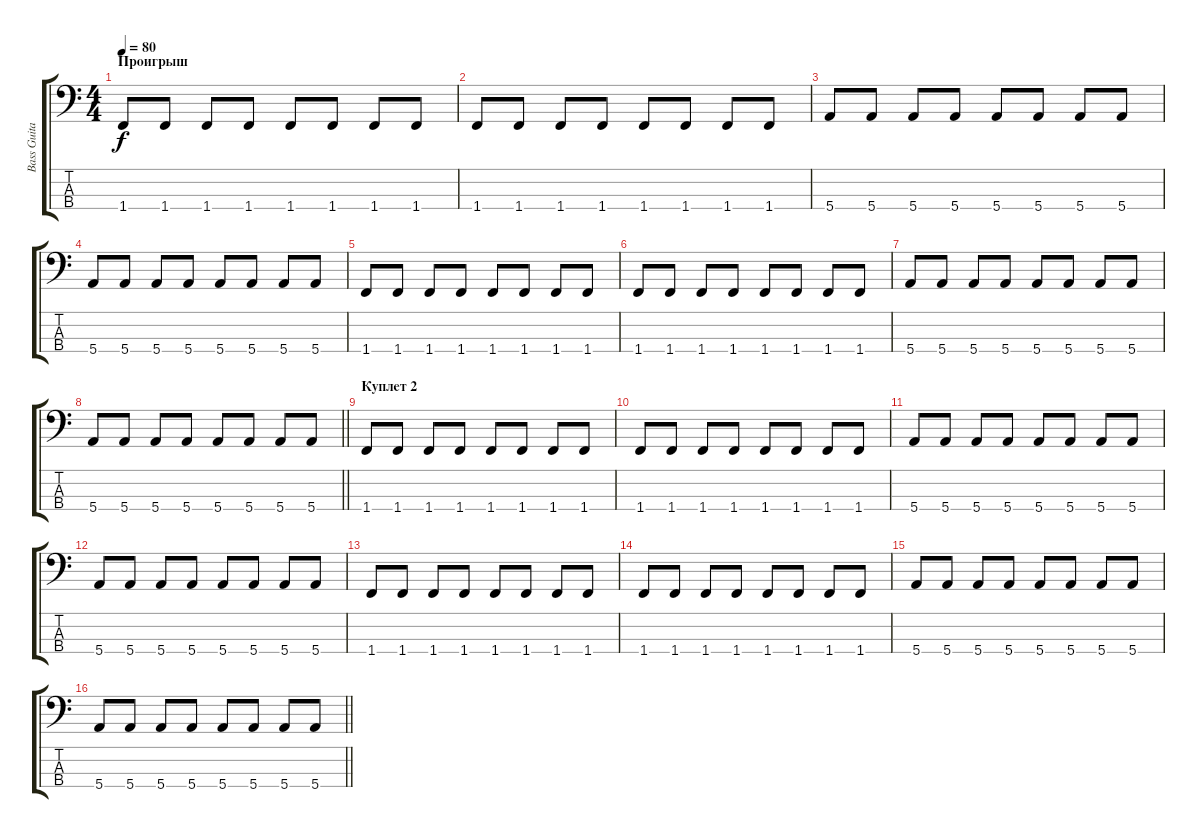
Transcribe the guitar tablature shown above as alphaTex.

\track ("Bass Guitar" "Bass Guita") {instrument electricbassfinger}
\staff {score tabs}
\tuning (G2 D2 A1 E1) {hide}
\ts (4 4)
\section ("" "Проигрыш")
\tempo 80
\clef f4
\ks c
1.4.8{dy f} 1.4.8 1.4.8 1.4.8 1.4.8 1.4.8 1.4.8 1.4.8 |
1.4.8 1.4.8 1.4.8 1.4.8 1.4.8 1.4.8 1.4.8 1.4.8 |
5.4.8 5.4.8 5.4.8 5.4.8 5.4.8 5.4.8 5.4.8 5.4.8 |
5.4.8 5.4.8 5.4.8 5.4.8 5.4.8 5.4.8 5.4.8 5.4.8 |
1.4.8 1.4.8 1.4.8 1.4.8 1.4.8 1.4.8 1.4.8 1.4.8 |
1.4.8 1.4.8 1.4.8 1.4.8 1.4.8 1.4.8 1.4.8 1.4.8 |
5.4.8 5.4.8 5.4.8 5.4.8 5.4.8 5.4.8 5.4.8 5.4.8 |
\barLineRight lightlight
5.4.8 5.4.8 5.4.8 5.4.8 5.4.8 5.4.8 5.4.8 5.4.8 |
\section ("" "Куплет 2")
1.4.8 1.4.8 1.4.8 1.4.8 1.4.8 1.4.8 1.4.8 1.4.8 |
1.4.8 1.4.8 1.4.8 1.4.8 1.4.8 1.4.8 1.4.8 1.4.8 |
5.4.8 5.4.8 5.4.8 5.4.8 5.4.8 5.4.8 5.4.8 5.4.8 |
5.4.8 5.4.8 5.4.8 5.4.8 5.4.8 5.4.8 5.4.8 5.4.8 |
1.4.8 1.4.8 1.4.8 1.4.8 1.4.8 1.4.8 1.4.8 1.4.8 |
1.4.8 1.4.8 1.4.8 1.4.8 1.4.8 1.4.8 1.4.8 1.4.8 |
5.4.8 5.4.8 5.4.8 5.4.8 5.4.8 5.4.8 5.4.8 5.4.8 |
\barLineRight lightlight
5.4.8 5.4.8 5.4.8 5.4.8 5.4.8 5.4.8 5.4.8 5.4.8
